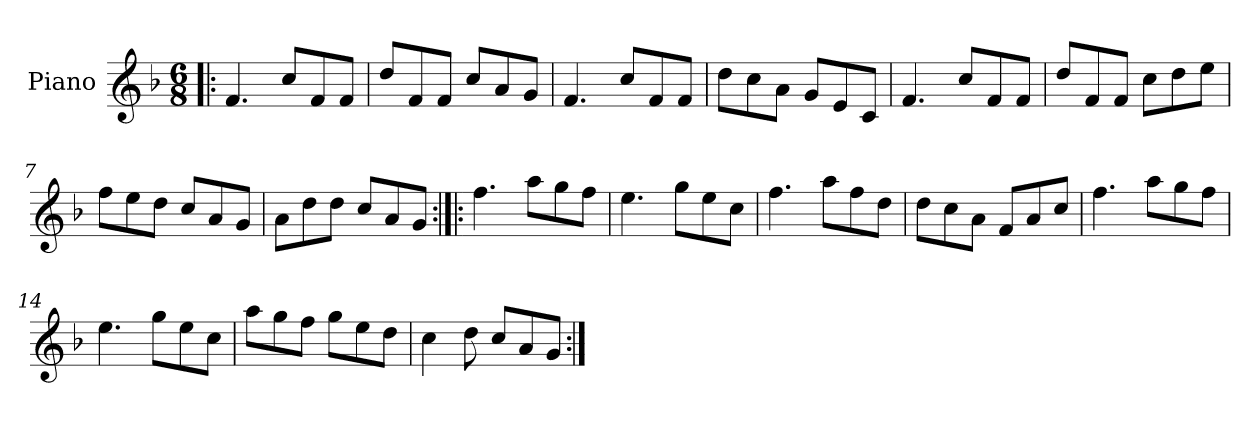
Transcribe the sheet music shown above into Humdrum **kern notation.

**kern
*part1
*staff1
*I"Piano
*I'Pno
*clefG2
*k[b-]
*F:
*M6/8
=1!|:
4.f/
8cc/L
8f/
8f/J
=2
8dd/L
8f/
8f/J
8cc/L
8a/
8g/J
=3
4.f/
8cc/L
8f/
8f/J
=4
8dd\L
8cc\
8a\J
8g/L
8e/
8c/J
=5
4.f/
8cc/L
8f/
8f/J
=6
8dd/L
8f/
8f/J
8cc\L
8dd\
8ee\J
!!LO:LB:g=z
=7
8ff\L
8ee\
8dd\J
8cc/L
8a/
8g/J
=8
8a\L
8dd\
8dd\J
8cc/L
8a/
8g/J
=9:|!|:
4.ff\
8aa\L
8gg\
8ff\J
=10
4.ee\
8gg\L
8ee\
8cc\J
=11
4.ff\
8aa\L
8ff\
8dd\J
=12
8dd\L
8cc\
8a\J
8f/L
8a/
8cc/J
!!LO:LB:g=z
=13
4.ff\
8aa\L
8gg\
8ff\J
=14
4.ee\
8gg\L
8ee\
8cc\J
=15
8aa\L
8gg\
8ff\J
8gg\L
8ee\
8dd\J
=16
4cc\
8dd\
8cc/L
8a/
8g/J
=:|!
*-
